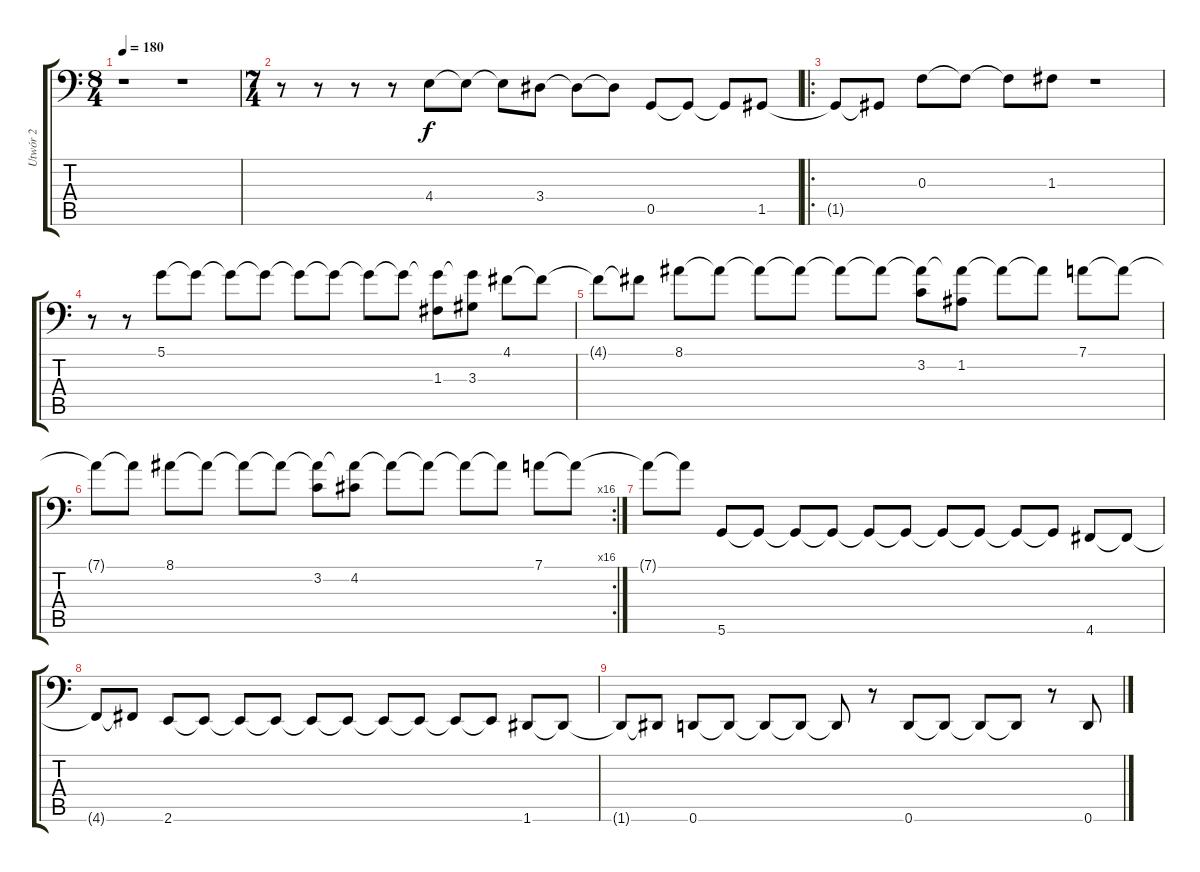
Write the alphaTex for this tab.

\track ("Utwór 2" "Utwór 2") {instrument contrabass}
\staff {score tabs}
\tuning (D3 A2 F2 C2 G1 D1) {hide}
\ts (8 4)
\tempo 180
\clef f4
\ks c
r.1{dy f instrument contrabass} r.1 |
\ts (7 4)
r.8 r.8 r.8 r.8 4.4.8 4.4{t}.8 4.4{t}.8 3.4.8 3.4{t}.8 3.4{t}.8 0.5.8 0.5{t}.8 0.5{t}.8 1.5.8 |
\ro
1.5{t}.8 1.5{t}.8 0.3.8 0.3{t}.8 0.3{t}.8 1.3.8 r.1 |
r.8 r.8 5.1.8 5.1{t}.8 5.1{t}.8 5.1{t}.8 5.1{t}.8 5.1{t}.8 5.1{t}.8 5.1{t}.8 (5.1{t} 1.3).8 (5.1{t} 3.3).8 4.1.8 4.1{t}.8 |
4.1{t}.8 4.1{t}.8 8.1.8 8.1{t}.8 8.1{t}.8 8.1{t}.8 8.1{t}.8 8.1{t}.8 (8.1{t} 3.2).8 (8.1{t} 1.2).8 8.1{t}.8 8.1{t}.8 7.1.8 7.1{t}.8 |
\rc 16
7.1{t}.8 7.1{t}.8 8.1.8 8.1{t}.8 8.1{t}.8 8.1{t}.8 (8.1{t} 3.2).8 (8.1{t} 4.2).8 8.1{t}.8 8.1{t}.8 8.1{t}.8 8.1{t}.8 7.1.8 7.1{t}.8 |
7.1{t}.8 7.1{t}.8 5.6.8 5.6{t}.8 5.6{t}.8 5.6{t}.8 5.6{t}.8 5.6{t}.8 5.6{t}.8 5.6{t}.8 5.6{t}.8 5.6{t}.8 4.6.8 4.6{t}.8 |
4.6{t}.8 4.6{t}.8 2.6.8 2.6{t}.8 2.6{t}.8 2.6{t}.8 2.6{t}.8 2.6{t}.8 2.6{t}.8 2.6{t}.8 2.6{t}.8 2.6{t}.8 1.6.8 1.6{t}.8 |
1.6{t}.8 1.6{t}.8 0.6.8 0.6{t}.8 0.6{t}.8 0.6{t}.8 0.6{t}.8 r.8 0.6.8 0.6{t}.8 0.6{t}.8 0.6{t}.8 r.8 0.6.8
